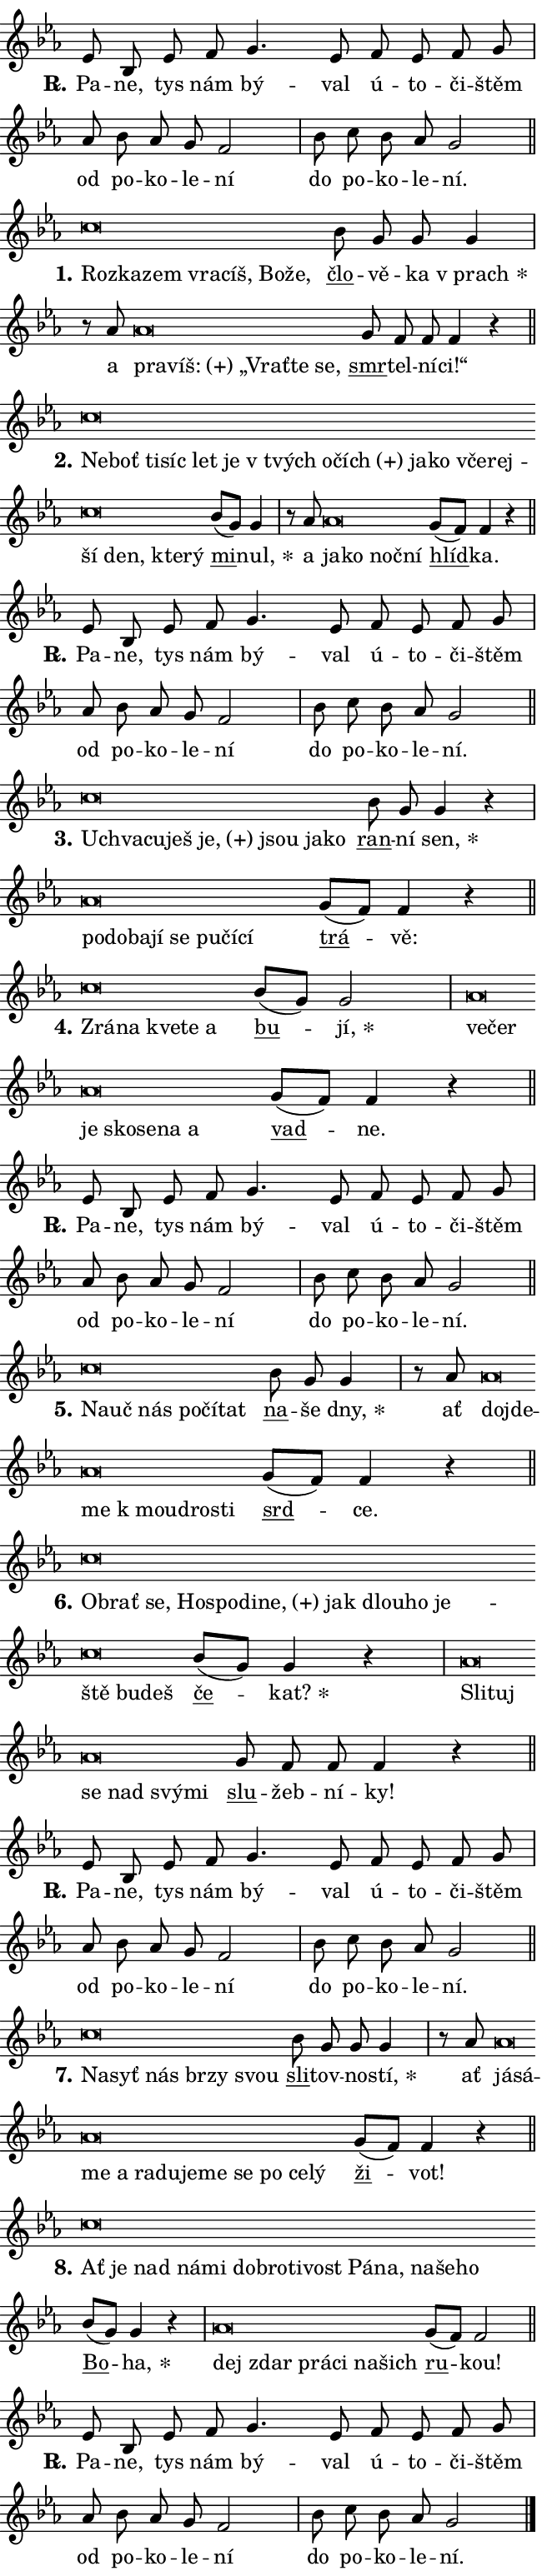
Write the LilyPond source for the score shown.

\version "2.24.0"
\header { tagline = "" }
\paper {
  indent = 0\cm
  top-margin = 0\cm
  right-margin = 0.13\cm % to fit lyric hyphens
  bottom-margin = 0\cm
  left-margin = 0\cm
  paper-width = 11\cm
  page-breaking = #ly:one-page-breaking
  system-system-spacing.basic-distance = #11
  score-system-spacing.basic-distance = #11
  ragged-last = ##f
}


%% Author: Thomas Morley
%% https://lists.gnu.org/archive/html/lilypond-user/2020-05/msg00002.html
#(define (line-position grob)
"Returns position of @var[grob} in current system:
   @code{'start}, if at first time-step
   @code{'end}, if at last time-step
   @code{'middle} otherwise
"
  (let* ((col (ly:item-get-column grob))
         (ln (ly:grob-object col 'left-neighbor))
         (rn (ly:grob-object col 'right-neighbor))
         (col-to-check-left (if (ly:grob? ln) ln col))
         (col-to-check-right (if (ly:grob? rn) rn col))
         (break-dir-left
           (and
             (ly:grob-property col-to-check-left 'non-musical #f)
             (ly:item-break-dir col-to-check-left)))
         (break-dir-right
           (and
             (ly:grob-property col-to-check-right 'non-musical #f)
             (ly:item-break-dir col-to-check-right))))
        (cond ((eqv? 1 break-dir-left) 'start)
              ((eqv? -1 break-dir-right) 'end)
              (else 'middle))))

#(define (tranparent-at-line-position vctor)
  (lambda (grob)
  "Relying on @code{line-position} select the relevant enry from @var{vctor}.
Used to determine transparency,"
    (case (line-position grob)
      ((end) (not (vector-ref vctor 0)))
      ((middle) (not (vector-ref vctor 1)))
      ((start) (not (vector-ref vctor 2))))))

noteHeadBreakVisibility =
#(define-music-function (break-visibility)(vector?)
"Makes @code{NoteHead}s transparent relying on @var{break-visibility}"
#{
  \override NoteHead.transparent =
    #(tranparent-at-line-position break-visibility)
#})

#(define delete-ledgers-for-transparent-note-heads
  (lambda (grob)
    "Reads whether a @code{NoteHead} is transparent.
If so this @code{NoteHead} is removed from @code{'note-heads} from
@var{grob}, which is supposed to be @code{LedgerLineSpanner}.
As a result ledgers are not printed for this @code{NoteHead}"
    (let* ((nhds-array (ly:grob-object grob 'note-heads))
           (nhds-list
             (if (ly:grob-array? nhds-array)
                 (ly:grob-array->list nhds-array)
                 '()))
           ;; Relies on the transparent-property being done before
           ;; Staff.LedgerLineSpanner.after-line-breaking is executed.
           ;; This is fragile ...
           (to-keep
             (remove
               (lambda (nhd)
                 (ly:grob-property nhd 'transparent #f))
               nhds-list)))
      ;; TODO find a better method to iterate over grob-arrays, similiar
      ;; to filter/remove etc for lists
      ;; For now rebuilt from scratch
      (set! (ly:grob-object grob 'note-heads)  '())
      (for-each
        (lambda (nhd)
          (ly:pointer-group-interface::add-grob grob 'note-heads nhd))
        to-keep))))

squashNotes = {
  \override NoteHead.X-extent = #'(-0.2 . 0.2)
  \override NoteHead.Y-extent = #'(-0.75 . 0)
  \override NoteHead.stencil =
    #(lambda (grob)
       (let ((pos (ly:grob-property grob 'staff-position)))
         (begin
           (if (< pos -7) (display "ERROR: Lower brevis then expected\n") (display ""))
           (if (<= pos -6) ly:text-interface::print ly:note-head::print))))
}
unSquashNotes = {
  \revert NoteHead.X-extent
  \revert NoteHead.Y-extent
  \revert NoteHead.stencil
}

hideNotes = \noteHeadBreakVisibility #begin-of-line-visible
unHideNotes = \noteHeadBreakVisibility #all-visible

% work-around for resetting accidentals
% https://lilypond.org/doc/v2.23/Documentation/notation/displaying-rhythms#unmetered-music
cadenzaMeasure = {
  \cadenzaOff
  \partial 1024 s1024
  \cadenzaOn
}

#(define-markup-command (accent layout props text) (markup?)
  "Underline accented syllable"
  (interpret-markup layout props
    #{\markup \override #'(offset . 4.3) \underline { #text }#}))

responsum = \markup \concat {
  "R" \hspace #-1.05 \path #0.1 #'((moveto 0 0.07) (lineto 0.9 0.8)) \hspace #0.05 "."
}

spaceSize = #0.6828661417322834 % exact space size for TeX Gyre Schola

\layout {
  \context {
    \Staff
    \remove "Time_signature_engraver"
    \override LedgerLineSpanner.after-line-breaking = #delete-ledgers-for-transparent-note-heads
  }
  \context {
    \Lyrics {
      \override LyricSpace.minimum-distance = \spaceSize
      \override LyricText.font-name = #"TeX Gyre Schola"
      \override LyricText.font-size = 1
      \override StanzaNumber.font-name = #"TeX Gyre Schola Bold"
      \override StanzaNumber.font-size = 1
    }
  }
  \context {
    \Score 
    \override NoteHead.text =
      #(lambda (grob) 
        (let ((pos (ly:grob-property grob 'staff-position)))
          #{\markup {
            \combine
              \halign #-0.55 \raise #(if (= pos -6) 0 0.5) \override #'(thickness . 2) \draw-line #'(3.2 . 0)
              \musicglyph "noteheads.sM1"
          }#}))
  }
}

% magnetic-lyrics.ily
%
%   written by
%     Jean Abou Samra <jean@abou-samra.fr>
%     Werner Lemberg <wl@gnu.org>
%
%   adapted by
%     Jiri Hon <jiri.hon@gmail.com>
%
% Version 2022-Apr-15

% https://www.mail-archive.com/lilypond-user@gnu.org/msg149350.html

#(define (Left_hyphen_pointer_engraver context)
   "Collect syllable-hyphen-syllable occurrences in lyrics and store
them in properties.  This engraver only looks to the left.  For
example, if the lyrics input is @code{foo -- bar}, it does the
following.

@itemize @bullet
@item
Set the @code{text} property of the @code{LyricHyphen} grob between
@q{foo} and @q{bar} to @code{foo}.

@item
Set the @code{left-hyphen} property of the @code{LyricText} grob with
text @q{foo} to the @code{LyricHyphen} grob between @q{foo} and
@q{bar}.
@end itemize

Use this auxiliary engraver in combination with the
@code{lyric-@/text::@/apply-@/magnetic-@/offset!} hook."
   (let ((hyphen #f)
         (text #f))
     (make-engraver
      (acknowledgers
       ((lyric-syllable-interface engraver grob source-engraver)
        (set! text grob)))
      (end-acknowledgers
       ((lyric-hyphen-interface engraver grob source-engraver)
        ;(when (not (grob::has-interface grob 'lyric-space-interface))
          (set! hyphen grob)));)
      ((stop-translation-timestep engraver)
       (when (and text hyphen)
         (ly:grob-set-object! text 'left-hyphen hyphen))
       (set! text #f)
       (set! hyphen #f)))))

#(define (lyric-text::apply-magnetic-offset! grob)
   "If the space between two syllables is less than the value in
property @code{LyricText@/.details@/.squash-threshold}, move the right
syllable to the left so that it gets concatenated with the left
syllable.

Use this function as a hook for
@code{LyricText@/.after-@/line-@/breaking} if the
@code{Left_@/hyphen_@/pointer_@/engraver} is active."
   (let ((hyphen (ly:grob-object grob 'left-hyphen #f)))
     (when hyphen
       (let ((left-text (ly:spanner-bound hyphen LEFT)))
         (when (grob::has-interface left-text 'lyric-syllable-interface)
           (let* ((common (ly:grob-common-refpoint grob left-text X))
                  (this-x-ext (ly:grob-extent grob common X))
                  (left-x-ext
                   (begin
                     ;; Trigger magnetism for left-text.
                     (ly:grob-property left-text 'after-line-breaking)
                     (ly:grob-extent left-text common X)))
                  ;; `delta` is the gap width between two syllables.
                  (delta (- (interval-start this-x-ext)
                            (interval-end left-x-ext)))
                  (details (ly:grob-property grob 'details))
                  (threshold (assoc-get 'squash-threshold details 0.2)))
             (when (< delta threshold)
               (let* (;; We have to manipulate the input text so that
                      ;; ligatures crossing syllable boundaries are not
                      ;; disabled.  For languages based on the Latin
                      ;; script this is essentially a beautification.
                      ;; However, for non-Western scripts it can be a
                      ;; necessity.
                      (lt (ly:grob-property left-text 'text))
                      (rt (ly:grob-property grob 'text))
                      (is-space (grob::has-interface hyphen 'lyric-space-interface))
                      (space (if is-space " " ""))
                      (extra-delta (if is-space spaceSize 0))
                      ;; Append new syllable.
                      (ltrt-space (if (and (string? lt) (string? rt))
                                (string-append lt space rt)
                                (make-concat-markup (list lt space rt))))
                      ;; Right-align `ltrt` to the right side.
                      (ltrt-space-markup (grob-interpret-markup
                               grob
                               (make-translate-markup
                                (cons (interval-length this-x-ext) 0)
                                (make-right-align-markup ltrt-space)))))
                 (begin
                   ;; Don't print `left-text`.
                   (ly:grob-set-property! left-text 'stencil #f)
                   ;; Set text and stencil (which holds all collected
                   ;; syllables so far) and shift it to the left.
                   (ly:grob-set-property! grob 'text ltrt-space)
                   (ly:grob-set-property! grob 'stencil ltrt-space-markup)
                   (ly:grob-translate-axis! grob (- (- delta extra-delta)) X))))))))))


#(define (lyric-hyphen::displace-bounds-first grob)
   ;; Make very sure this callback isn't triggered too early.
   (let ((left (ly:spanner-bound grob LEFT))
         (right (ly:spanner-bound grob RIGHT)))
     (ly:grob-property left 'after-line-breaking)
     (ly:grob-property right 'after-line-breaking)
     (ly:lyric-hyphen::print grob)))

squashThreshold = #0.4

\layout {
  \context {
    \Lyrics
    \consists #Left_hyphen_pointer_engraver
    \override LyricText.after-line-breaking =
      #lyric-text::apply-magnetic-offset!
    \override LyricHyphen.stencil = #lyric-hyphen::displace-bounds-first
    \override LyricText.details.squash-threshold = \squashThreshold
    \override LyricHyphen.minimum-distance = 0
    \override LyricHyphen.minimum-length = \squashThreshold
  }
}

squashText = \override LyricText.details.squash-threshold = 9999
unSquashText = \override LyricText.details.squash-threshold = \squashThreshold

leftText = \override LyricText.self-alignment-X = #LEFT
unLeftText = \revert LyricText.self-alignment-X

starOffset = #(lambda (grob) 
                (let ((x_offset (ly:self-alignment-interface::aligned-on-x-parent grob)))
                  (if (= x_offset 0) 0 (+ x_offset 1.2))))

star = #(define-music-function (syllable)(string?)
"Append star separator at the end of a syllable"
#{
  \once \override LyricText.X-offset = #starOffset
  \lyricmode { \markup {
    #syllable
    \override #'((font-name . "TeX Gyre Schola Bold")) \hspace #0.2 \lower #0.65 \larger "*"
  } }
#})

starAccent = #(define-music-function (syllable)(string?)
"Append star separator at the end of a syllable and make accent"
#{
  \once \override LyricText.X-offset = #starOffset
  \lyricmode { \markup {
    \accent #syllable
    \override #'((font-name . "TeX Gyre Schola Bold")) \hspace #0.2 \lower #0.65 \larger "*"
  } }
#})

breath = #(define-music-function (syllable)(string?)
"Append breathing indicator at the end of a syllable"
#{
  \lyricmode { \markup { #syllable "+" } }
#})

optionalBreath = #(define-music-function (syllable)(string?)
"Append optional breathing indicator at the end of a syllable"
#{
  \lyricmode { \markup { #syllable "(+)" } }
#})


\score {
    <<
        \new Voice = "melody" { \cadenzaOn \key es \major \relative { es'8 bes es f g4. es8 \bar "" f es f g \cadenzaMeasure \bar "|" as bes as g f2 \cadenzaMeasure \bar "|" bes8 c bes as g2 \cadenzaMeasure \bar "||" \break } }
        \new Lyrics \lyricsto "melody" { \lyricmode { \set stanza = \responsum
Pa -- ne, tys nám bý -- val ú -- to -- či -- štěm od po -- ko -- le -- ní do po -- ko -- le -- ní. } }
    >>
    \layout {}
}

\score {
    <<
        \new Voice = "melody" { \cadenzaOn \key es \major \relative { \squashNotes c''\breve*1/16 \hideNotes \breve*1/16 \bar "" \breve*1/16 \bar "" \breve*1/16 \bar "" \breve*1/16 \bar "" \breve*1/16 \breve*1/16 \bar "" \unHideNotes \unSquashNotes \bar "" bes8 g g g4 \cadenzaMeasure \bar "|" r8 as8 \squashNotes as\breve*1/16 \hideNotes \breve*1/16 \bar "" \breve*1/16 \bar "" \breve*1/16 \breve*1/16 \bar "" \unHideNotes \unSquashNotes \bar "" g8 f f f4 r \cadenzaMeasure \bar "||" \break } }
        \new Lyrics \lyricsto "melody" { \lyricmode { \set stanza = "1."
\leftText Roz -- \squashText ka -- zem vra -- cíš, Bo -- že, \unLeftText \unSquashText \markup \accent člo -- vě -- ka \star "v prach" a \leftText pra -- \squashText \optionalBreath víš: „Vrať -- te se, \unLeftText \unSquashText \markup \accent smr -- tel -- ní -- ci!“ } }
    >>
    \layout {}
}

\score {
    <<
        \new Voice = "melody" { \cadenzaOn \key es \major \relative { \squashNotes c''\breve*1/16 \hideNotes \breve*1/16 \bar "" \breve*1/16 \bar "" \breve*1/16 \bar "" \breve*1/16 \bar "" \breve*1/16 \bar "" \breve*1/16 \bar "" \breve*1/16 \bar "" \breve*1/16 \bar "" \breve*1/16 \bar "" \breve*1/16 \bar "" \breve*1/16 \bar "" \breve*1/16 \bar "" \breve*1/16 \bar "" \breve*1/16 \bar "" \breve*1/16 \breve*1/16 \bar "" \unHideNotes \unSquashNotes \bar "" bes8[( g)] g4 \cadenzaMeasure \bar "|" r8 as8 \squashNotes as\breve*1/16 \hideNotes \breve*1/16 \bar "" \breve*1/16 \breve*1/16 \bar "" \unHideNotes \unSquashNotes \bar "" g8[( f)] f4 r \cadenzaMeasure \bar "||" \break } }
        \new Lyrics \lyricsto "melody" { \lyricmode { \set stanza = "2."
\leftText Ne -- \squashText boť ti -- síc let je "v tvých" o -- \optionalBreath čích ja -- ko vče -- rej -- ší den, kte -- rý \unLeftText \unSquashText \markup \accent mi -- \star nul, a \leftText ja -- \squashText ko noč -- ní \unLeftText \unSquashText \markup \accent hlíd -- ka. } }
    >>
    \layout {}
}

\score {
    <<
        \new Voice = "melody" { \cadenzaOn \key es \major \relative { es'8 bes es f g4. es8 \bar "" f es f g \cadenzaMeasure \bar "|" as bes as g f2 \cadenzaMeasure \bar "|" bes8 c bes as g2 \cadenzaMeasure \bar "||" \break } }
        \new Lyrics \lyricsto "melody" { \lyricmode { \set stanza = \responsum
Pa -- ne, tys nám bý -- val ú -- to -- či -- štěm od po -- ko -- le -- ní do po -- ko -- le -- ní. } }
    >>
    \layout {}
}

\score {
    <<
        \new Voice = "melody" { \cadenzaOn \key es \major \relative { \squashNotes c''\breve*1/16 \hideNotes \breve*1/16 \bar "" \breve*1/16 \bar "" \breve*1/16 \bar "" \breve*1/16 \bar "" \breve*1/16 \breve*1/16 \bar "" \unHideNotes \unSquashNotes \bar "" bes8 g g4 r \cadenzaMeasure \bar "|" \squashNotes as\breve*1/16 \hideNotes \breve*1/16 \bar "" \breve*1/16 \bar "" \breve*1/16 \bar "" \breve*1/16 \bar "" \breve*1/16 \bar "" \breve*1/16 \breve*1/16 \bar "" \unHideNotes \unSquashNotes \bar "" g8[( f)] f4 r \cadenzaMeasure \bar "||" \break } }
        \new Lyrics \lyricsto "melody" { \lyricmode { \set stanza = "3."
\leftText Uchva -- \squashText cu -- ješ \optionalBreath je, jsou ja -- ko \unLeftText \unSquashText \markup \accent ran -- ní \star sen, \leftText po -- \squashText do -- ba -- jí se pu -- čí -- cí \unLeftText \unSquashText \markup \accent trá -- vě: } }
    >>
    \layout {}
}

\score {
    <<
        \new Voice = "melody" { \cadenzaOn \key es \major \relative { \squashNotes c''\breve*1/16 \hideNotes \breve*1/16 \bar "" \breve*1/16 \bar "" \breve*1/16 \breve*1/16 \bar "" \unHideNotes \unSquashNotes \bar "" bes8[( g)] g2 \cadenzaMeasure \bar "|" \squashNotes as\breve*1/16 \hideNotes \breve*1/16 \bar "" \breve*1/16 \bar "" \breve*1/16 \bar "" \breve*1/16 \bar "" \breve*1/16 \breve*1/16 \bar "" \unHideNotes \unSquashNotes \bar "" g8[( f)] f4 r \cadenzaMeasure \bar "||" \break } }
        \new Lyrics \lyricsto "melody" { \lyricmode { \set stanza = "4."
\leftText Zrá -- \squashText na kve -- te a \unLeftText \unSquashText \markup \accent bu -- \star jí, \leftText ve -- \squashText čer je sko -- se -- na a \unLeftText \unSquashText \markup \accent vad -- ne. } }
    >>
    \layout {}
}

\score {
    <<
        \new Voice = "melody" { \cadenzaOn \key es \major \relative { es'8 bes es f g4. es8 \bar "" f es f g \cadenzaMeasure \bar "|" as bes as g f2 \cadenzaMeasure \bar "|" bes8 c bes as g2 \cadenzaMeasure \bar "||" \break } }
        \new Lyrics \lyricsto "melody" { \lyricmode { \set stanza = \responsum
Pa -- ne, tys nám bý -- val ú -- to -- či -- štěm od po -- ko -- le -- ní do po -- ko -- le -- ní. } }
    >>
    \layout {}
}

\score {
    <<
        \new Voice = "melody" { \cadenzaOn \key es \major \relative { \squashNotes c''\breve*1/16 \hideNotes \breve*1/16 \bar "" \breve*1/16 \bar "" \breve*1/16 \bar "" \breve*1/16 \breve*1/16 \bar "" \unHideNotes \unSquashNotes \bar "" bes8 g g4 \cadenzaMeasure \bar "|" r8 as8 \squashNotes as\breve*1/16 \hideNotes \breve*1/16 \bar "" \breve*1/16 \bar "" \breve*1/16 \bar "" \breve*1/16 \breve*1/16 \bar "" \unHideNotes \unSquashNotes \bar "" g8[( f)] f4 r \cadenzaMeasure \bar "||" \break } }
        \new Lyrics \lyricsto "melody" { \lyricmode { \set stanza = "5."
\leftText Na -- \squashText uč nás po -- čí -- tat \unLeftText \unSquashText \markup \accent na -- še \star dny, ať \leftText do -- \squashText jde -- me "k mou" -- dro -- sti \unLeftText \unSquashText \markup \accent srd -- ce. } }
    >>
    \layout {}
}

\score {
    <<
        \new Voice = "melody" { \cadenzaOn \key es \major \relative { \squashNotes c''\breve*1/16 \hideNotes \breve*1/16 \bar "" \breve*1/16 \bar "" \breve*1/16 \bar "" \breve*1/16 \bar "" \breve*1/16 \bar "" \breve*1/16 \bar "" \breve*1/16 \bar "" \breve*1/16 \bar "" \breve*1/16 \bar "" \breve*1/16 \bar "" \breve*1/16 \bar "" \breve*1/16 \breve*1/16 \bar "" \unHideNotes \unSquashNotes \bar "" bes8[( g)] g4 r \cadenzaMeasure \bar "|" \squashNotes as\breve*1/16 \hideNotes \breve*1/16 \bar "" \breve*1/16 \bar "" \breve*1/16 \bar "" \breve*1/16 \breve*1/16 \bar "" \unHideNotes \unSquashNotes \bar "" g8 f f f4 r \cadenzaMeasure \bar "||" \break } }
        \new Lyrics \lyricsto "melody" { \lyricmode { \set stanza = "6."
\leftText Ob -- \squashText rať se, Ho -- spo -- di -- \optionalBreath ne, jak dlou -- ho je -- ště bu -- deš \unLeftText \unSquashText \markup \accent če -- \star kat? \leftText Sli -- \squashText tuj se nad svý -- mi \unLeftText \unSquashText \markup \accent slu -- žeb -- ní -- ky! } }
    >>
    \layout {}
}

\score {
    <<
        \new Voice = "melody" { \cadenzaOn \key es \major \relative { es'8 bes es f g4. es8 \bar "" f es f g \cadenzaMeasure \bar "|" as bes as g f2 \cadenzaMeasure \bar "|" bes8 c bes as g2 \cadenzaMeasure \bar "||" \break } }
        \new Lyrics \lyricsto "melody" { \lyricmode { \set stanza = \responsum
Pa -- ne, tys nám bý -- val ú -- to -- či -- štěm od po -- ko -- le -- ní do po -- ko -- le -- ní. } }
    >>
    \layout {}
}

\score {
    <<
        \new Voice = "melody" { \cadenzaOn \key es \major \relative { \squashNotes c''\breve*1/16 \hideNotes \breve*1/16 \bar "" \breve*1/16 \bar "" \breve*1/16 \bar "" \breve*1/16 \breve*1/16 \bar "" \unHideNotes \unSquashNotes \bar "" bes8 g g g4 \cadenzaMeasure \bar "|" r8 as8 \squashNotes as\breve*1/16 \hideNotes \breve*1/16 \bar "" \breve*1/16 \bar "" \breve*1/16 \bar "" \breve*1/16 \bar "" \breve*1/16 \bar "" \breve*1/16 \bar "" \breve*1/16 \bar "" \breve*1/16 \bar "" \breve*1/16 \bar "" \breve*1/16 \breve*1/16 \bar "" \unHideNotes \unSquashNotes \bar "" g8[( f)] f4 r \cadenzaMeasure \bar "||" \break } }
        \new Lyrics \lyricsto "melody" { \lyricmode { \set stanza = "7."
\leftText Na -- \squashText syť nás br -- zy svou \unLeftText \unSquashText \markup \accent sli -- tov -- no -- \star stí, ať \leftText já -- \squashText sá -- me a ra -- du -- je -- me se po ce -- lý \unLeftText \unSquashText \markup \accent ži -- vot! } }
    >>
    \layout {}
}

\score {
    <<
        \new Voice = "melody" { \cadenzaOn \key es \major \relative { \squashNotes c''\breve*1/16 \hideNotes \breve*1/16 \bar "" \breve*1/16 \bar "" \breve*1/16 \bar "" \breve*1/16 \bar "" \breve*1/16 \bar "" \breve*1/16 \bar "" \breve*1/16 \bar "" \breve*1/16 \bar "" \breve*1/16 \bar "" \breve*1/16 \bar "" \breve*1/16 \bar "" \breve*1/16 \breve*1/16 \bar "" \unHideNotes \unSquashNotes \bar "" bes8[( g)] g4 r \cadenzaMeasure \bar "|" \squashNotes as\breve*1/16 \hideNotes \breve*1/16 \bar "" \breve*1/16 \bar "" \breve*1/16 \bar "" \breve*1/16 \breve*1/16 \bar "" \unHideNotes \unSquashNotes \bar "" g8[( f)] f2 \cadenzaMeasure \bar "||" \break } }
        \new Lyrics \lyricsto "melody" { \lyricmode { \set stanza = "8."
\leftText Ať \squashText je nad ná -- mi dob -- ro -- ti -- vost Pá -- na, na -- še -- ho \unLeftText \unSquashText \markup \accent Bo -- \star ha, \leftText dej \squashText zdar prá -- ci na -- šich \unLeftText \unSquashText \markup \accent ru -- kou! } }
    >>
    \layout {}
}

\score {
    <<
        \new Voice = "melody" { \cadenzaOn \key es \major \relative { es'8 bes es f g4. es8 \bar "" f es f g \cadenzaMeasure \bar "|" as bes as g f2 \cadenzaMeasure \bar "|" bes8 c bes as g2 \cadenzaMeasure \bar "||" \break } \bar "|." }
        \new Lyrics \lyricsto "melody" { \lyricmode { \set stanza = \responsum
Pa -- ne, tys nám bý -- val ú -- to -- či -- štěm od po -- ko -- le -- ní do po -- ko -- le -- ní. } }
    >>
    \layout {}
}
